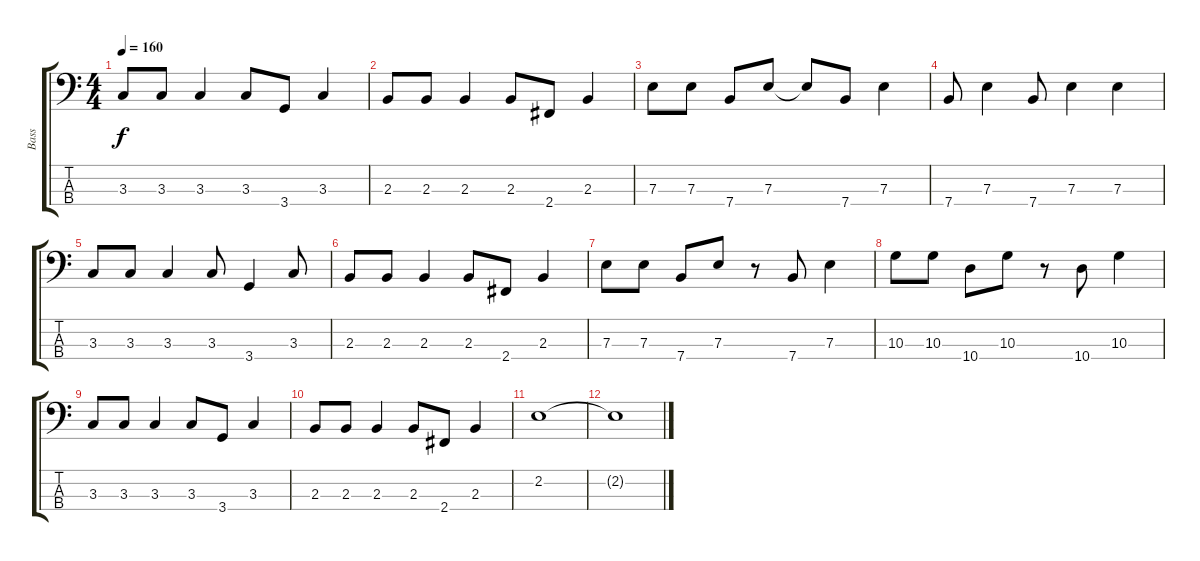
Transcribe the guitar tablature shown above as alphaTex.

\track ("Bass" "Bass") {instrument electricbassfinger}
\staff {score tabs}
\tuning (G2 D2 A1 E1) {hide}
\ts (4 4)
\tempo 160
\clef f4
\ks c
3.3.8{dy f} 3.3.8 3.3.4 3.3.8 3.4.8 3.3.4 |
2.3.8 2.3.8 2.3.4 2.3.8 2.4.8 2.3.4 |
7.3.8 7.3.8 7.4.8 7.3.8 7.3{t}.8 7.4.8 7.3.4 |
7.4.8 7.3.4 7.4.8 7.3.4 7.3.4 |
3.3.8 3.3.8 3.3.4 3.3.8 3.4.4 3.3.8 |
2.3.8 2.3.8 2.3.4 2.3.8 2.4.8 2.3.4 |
7.3.8 7.3.8 7.4.8 7.3.8 r.8 7.4.8 7.3.4 |
10.3.8 10.3.8 10.4.8 10.3.8 r.8 10.4.8 10.3.4 |
3.3.8 3.3.8 3.3.4 3.3.8 3.4.8 3.3.4 |
2.3.8 2.3.8 2.3.4 2.3.8 2.4.8 2.3.4 |
2.2.1 |
2.2{t}.1
